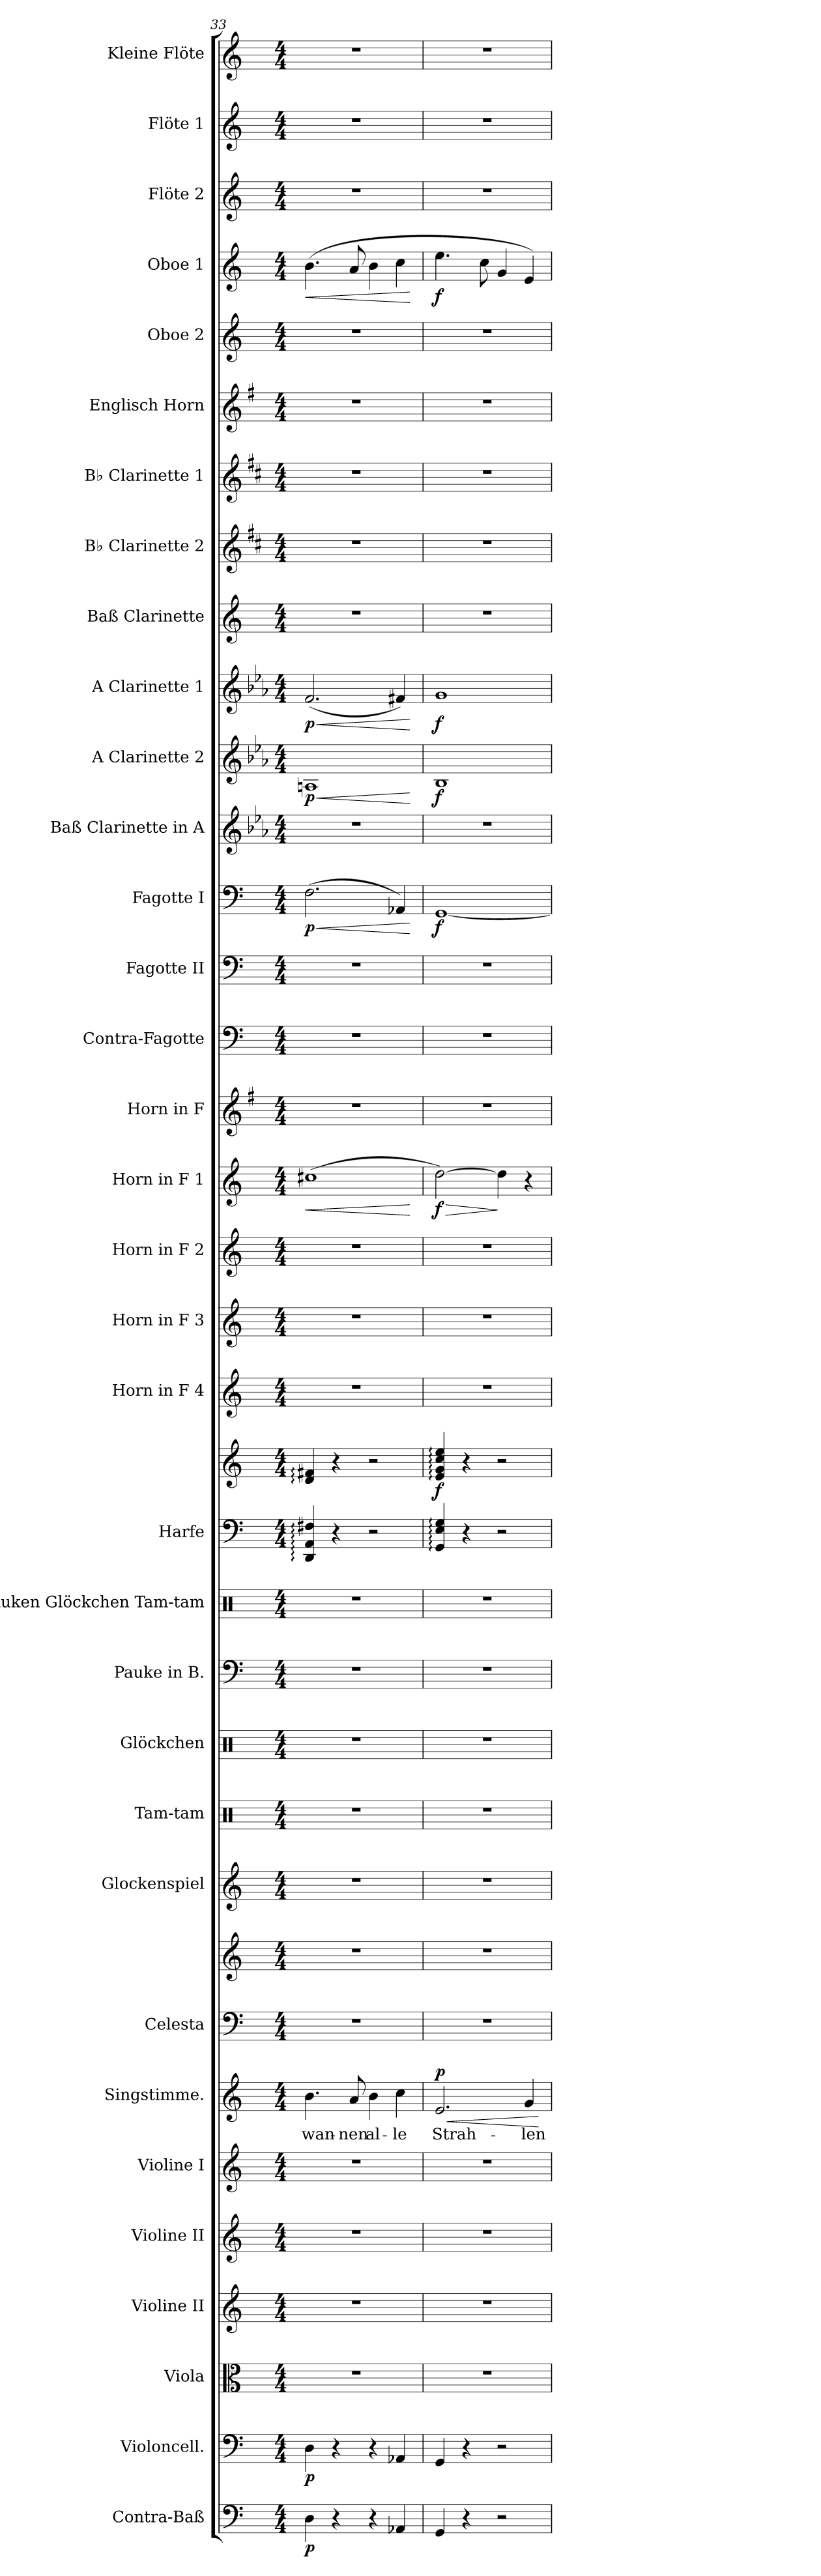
**kern	**dynam	**kern	**dynam	**kern	**kern	**kern	**kern	**kern	**text	**dynam	**kern	**kern	**kern	**kern	**kern	**kern	**kern	**kern	**kern	**dynam	**kern	**kern	**kern	**kern	**dynam	**kern	**kern	**kern	**kern	**dynam	**kern	**kern	**dynam	**kern	**dynam	**kern	**kern	**kern	**kern	**kern	**kern	**dynam	**kern	**kern	**kern
*part34	*part34	*part33	*part33	*part32	*part31	*part30	*part29	*part28	*part28	*part28	*part27	*part27	*part26	*part25	*part24	*part23	*part22	*part21	*part21	*part21	*part20	*part19	*part18	*part17	*part17	*part16	*part15	*part14	*part13	*part13	*part12	*part11	*part11	*part10	*part10	*part9	*part8	*part7	*part6	*part5	*part4	*part4	*part3	*part2	*part1
*staff36	*staff36	*staff35	*staff35	*staff34	*staff33	*staff32	*staff31	*staff30	*staff30	*staff30	*staff29	*staff28	*staff27	*staff26	*staff25	*staff24	*staff23	*staff22	*staff21	*staff21/22	*staff20	*staff19	*staff18	*staff17	*staff17	*staff16	*staff15	*staff14	*staff13	*staff13	*staff12	*staff11	*staff11	*staff10	*staff10	*staff9	*staff8	*staff7	*staff6	*staff5	*staff4	*staff4	*staff3	*staff2	*staff1
*I"Contra-Baß	*	*I"Violoncell.	*	*I"Viola	*I"Violine II	*I"Violine II	*I"Violine I	*I"Singstimme.	*	*	*I"Celesta	*	*I"Glockenspiel	*I"Tam-tam	*I"Glöckchen	*I"Pauke in B.	*I"Pauken  Glöckchen Tam-tam	*I"Harfe	*	*	*I"Horn in F 4	*I"Horn in F 3	*I"Horn in F 2	*I"Horn in F 1	*	*I"Horn in F	*I"Contra-Fagotte	*I"Fagotte II	*I"Fagotte I	*	*I"Baß Clarinette in A	*I"A Clarinette 2	*	*I"A Clarinette 1	*	*I"Baß Clarinette	*I"B♭ Clarinette 2	*I"B♭ Clarinette 1	*I"Englisch Horn	*I"Oboe 2	*I"Oboe 1	*	*I"Flöte 2	*I"Flöte 1	*I"Kleine Flöte
*I'C.-B.	*	*I'Vc.	*	*I'Vla.	*I'Vln. II	*I'Vln. II	*I'Vln. I	*I'Sgst.	*	*	*I'Cel.	*	*I'Glk.	*I'Tam-tam	*I'Gl.	*I'Pauke	*I'Tam-tam	*I'Hfe.	*	*	*I'Hn. 4	*I'Hn. 3	*I'Hn. 2	*I'Hn. 1	*	*	*I'C.-Fg.	*I'Fg. II	*I'Fg. I	*	*	*I'A Cl. 2	*	*I'A Cl. 1	*	*I'B. Cl.	*I'B♭ Cl. 2	*I'B♭ Cl. 1	*I'E. H.	*I'Ob. 2	*I'Ob. 1	*	*I'Fl. 2	*I'Fl. 1	*I'Kl. Fl.
!!LO:PB:g=z
*clefF4	*	*clefF4	*	*clefC3	*clefG2	*clefG2	*clefG2	*clefG2	*	*	*clefF4	*clefG2	*clefG2	*clefX	*clefX	*clefF4	*clefX	*clefF4	*clefG2	*	*clefG2	*clefG2	*clefG2	*clefG2	*	*clefG2	*clefF4	*clefF4	*clefF4	*	*clefG2	*clefG2	*	*clefG2	*	*clefG2	*clefG2	*clefG2	*clefG2	*clefG2	*clefG2	*	*clefG2	*clefG2	*clefG2
*ITrd7c12	*	*	*	*	*	*	*	*	*	*	*ITrd-7c-12	*ITrd-7c-12	*ITrd-14c-24	*	*	*	*	*	*	*	*ITrd4c7	*ITrd4c7	*ITrd4c7	*ITrd4c7	*	*ITrd4c7	*ITrd7c12	*	*	*	*ITrd2c3	*ITrd2c3	*	*ITrd2c3	*	*ITrd8c14	*ITrd1c2	*ITrd1c2	*ITrd4c7	*	*	*	*	*	*ITrd-7c-12
*k[]	*	*k[]	*	*k[]	*k[]	*k[]	*k[]	*k[]	*	*	*k[]	*k[]	*k[]	*k[]	*k[]	*k[]	*k[]	*k[]	*k[]	*	*k[b-]	*k[b-]	*k[b-]	*k[b-]	*	*k[]	*k[]	*k[]	*k[]	*	*k[]	*k[]	*	*k[]	*	*k[]	*k[]	*k[]	*k[]	*k[]	*k[]	*	*k[]	*k[]	*k[]
*M4/4	*	*M4/4	*	*M4/4	*M4/4	*M4/4	*M4/4	*M4/4	*	*	*M4/4	*M4/4	*M4/4	*M4/4	*M4/4	*M4/4	*M4/4	*M4/4	*M4/4	*	*M4/4	*M4/4	*M4/4	*M4/4	*	*M4/4	*M4/4	*M4/4	*M4/4	*	*M4/4	*M4/4	*	*M4/4	*	*M4/4	*M4/4	*M4/4	*M4/4	*M4/4	*M4/4	*	*M4/4	*M4/4	*M4/4
=33	=33	=33	=33	=33	=33	=33	=33	=33	=33	=33	=33	=33	=33	=33	=33	=33	=33	=33	=33	=33	=33	=33	=33	=33	=33	=33	=33	=33	=33	=33	=33	=33	=33	=33	=33	=33	=33	=33	=33	=33	=33	=33	=33	=33	=33
!	!LO:DY:b	!	!LO:DY:b	!	!	!	!	!	!LO:LY:b	!	!	!	!	!	!	!	!	!	!	!	!	!	!	!	!LO:HP:b	!	!	!	!	!LO:HP:b	!	!	!LO:HP:b	!	!LO:HP:b	!	!	!	!	!	!	!LO:HP:b	!	!	!
!	!	!	!	!	!	!	!	!	!	!	!	!	!	!	!	!	!	!	!	!	!	!	!	!	!	!	!	!	!	!LO:DY:n=1:b	!	!	!LO:DY:n=1:b	!	!LO:DY:n=1:b	!	!	!	!	!	!	!	!	!	!
4DD\	p	4D\	p	1r	1r	1r	1r	4.b\	wan-	.	1r	1r	1r	1r	1r	1r	1r	4DD/: 4AA/: 4F#X/:	4d/: 4f#X/:	.	1r	1r	1r	(1f#X	<	1r	1r	1r	(2.F\	< p	1r	1F#X	< p	(2.d/	< p	1r	1r	1r	1r	1r	(4.b\	<	1r	1r	1r
4r	.	4r	.	.	.	.	.	.	.	.	.	.	.	.	.	.	.	4r	4r	.	.	.	.	.	.	.	.	.	.	.	.	.	.	.	.	.	.	.	.	.	.	.	.	.	.
!	!	!	!	!	!	!	!	!	!LO:LY:b	!	!	!	!	!	!	!	!	!	!	!	!	!	!	!	!	!	!	!	!	!	!	!	!	!	!	!	!	!	!	!	!	!	!	!	!
.	.	.	.	.	.	.	.	8a/	-nen	.	.	.	.	.	.	.	.	.	.	.	.	.	.	.	.	.	.	.	.	.	.	.	.	.	.	.	.	.	.	.	8a/	.	.	.	.
!	!	!	!	!	!	!	!	!	!LO:LY:b	!	!	!	!	!	!	!	!	!	!	!	!	!	!	!	!	!	!	!	!	!	!	!	!	!	!	!	!	!	!	!	!	!	!	!	!
4r	.	4r	.	.	.	.	.	4b\	al-	.	.	.	.	.	.	.	.	2r	2r	.	.	.	.	.	.	.	.	.	.	.	.	.	.	.	.	.	.	.	.	.	4b\	.	.	.	.
!	!	!	!	!	!	!	!	!	!LO:LY:b	!	!	!	!	!	!	!	!	!	!	!	!	!	!	!	!	!	!	!	!	!	!	!	!	!	!	!	!	!	!	!	!	!	!	!	!
4AAA-X/	.	4AA-X/	.	.	.	.	.	4cc\	-le	.	.	.	.	.	.	.	.	.	.	.	.	.	.	.	.	.	.	.	4AA-X/)	.	.	.	.	4d#X/)	.	.	.	.	.	.	4cc\	.	.	.	.
.	.	.	.	.	.	.	.	.	.	.	.	.	.	.	.	.	.	.	.	.	.	.	.	.	[	.	.	.	.	[	.	.	[	.	[	.	.	.	.	.	.	[	.	.	.
=34	=34	=34	=34	=34	=34	=34	=34	=34	=34	=34	=34	=34	=34	=34	=34	=34	=34	=34	=34	=34	=34	=34	=34	=34	=34	=34	=34	=34	=34	=34	=34	=34	=34	=34	=34	=34	=34	=34	=34	=34	=34	=34	=34	=34	=34
!	!	!	!	!	!	!	!	!	!LO:LY:b	!LO:HP:b	!	!	!	!	!	!	!	!	!	!	!	!	!	!	!LO:HP:b	!	!	!	!	!	!	!	!	!	!	!	!	!	!	!	!	!	!	!	!
!	!	!	!	!	!	!	!	!	!	!LO:DY:n=1:a	!	!	!	!	!	!	!	!	!	!LO:DY:b	!	!	!	!	!LO:DY:n=1:b	!	!	!	!	!LO:DY:b	!	!	!LO:DY:b	!	!LO:DY:b	!	!	!	!	!	!	!LO:DY:b	!	!	!
4GGG/	.	4GG/	.	1r	1r	1r	1r	2.e/	Strah-	< p	1r	1r	1r	1r	1r	1r	1r	4GG/: 4E/: 4G/:	4e/: 4g/: 4cc/: 4ee/:	f	1r	1r	1r	[2g\)	> f	1r	1r	1r	[1GG	f	1r	1G	f	1e	f	1r	1r	1r	1r	1r	4.ee\	f	1r	1r	1r
4r	.	4r	.	.	.	.	.	.	.	.	.	.	.	.	.	.	.	4r	4r	.	.	.	.	.	.	.	.	.	.	.	.	.	.	.	.	.	.	.	.	.	.	.	.	.	.
.	.	.	.	.	.	.	.	.	.	.	.	.	.	.	.	.	.	.	.	.	.	.	.	.	.	.	.	.	.	.	.	.	.	.	.	.	.	.	.	.	8cc\	.	.	.	.
2r	.	2r	.	.	.	.	.	.	.	.	.	.	.	.	.	.	.	2r	2r	.	.	.	.	4g\]	]	.	.	.	.	.	.	.	.	.	.	.	.	.	.	.	4g/	.	.	.	.
!	!	!	!	!	!	!	!	!	!LO:LY:b	!	!	!	!	!	!	!	!	!	!	!	!	!	!	!	!	!	!	!	!	!	!	!	!	!	!	!	!	!	!	!	!	!	!	!	!
.	.	.	.	.	.	.	.	4g/	-len	.	.	.	.	.	.	.	.	.	.	.	.	.	.	4r	.	.	.	.	.	.	.	.	.	.	.	.	.	.	.	.	4e/)	.	.	.	.
.	.	.	.	.	.	.	.	.	.	[	.	.	.	.	.	.	.	.	.	.	.	.	.	.	.	.	.	.	.	.	.	.	.	.	.	.	.	.	.	.	.	.	.	.	.
=	=	=	=	=	=	=	=	=	=	=	=	=	=	=	=	=	=	=	=	=	=	=	=	=	=	=	=	=	=	=	=	=	=	=	=	=	=	=	=	=	=	=	=	=	=
*-	*-	*-	*-	*-	*-	*-	*-	*-	*-	*-	*-	*-	*-	*-	*-	*-	*-	*-	*-	*-	*-	*-	*-	*-	*-	*-	*-	*-	*-	*-	*-	*-	*-	*-	*-	*-	*-	*-	*-	*-	*-	*-	*-	*-	*-
